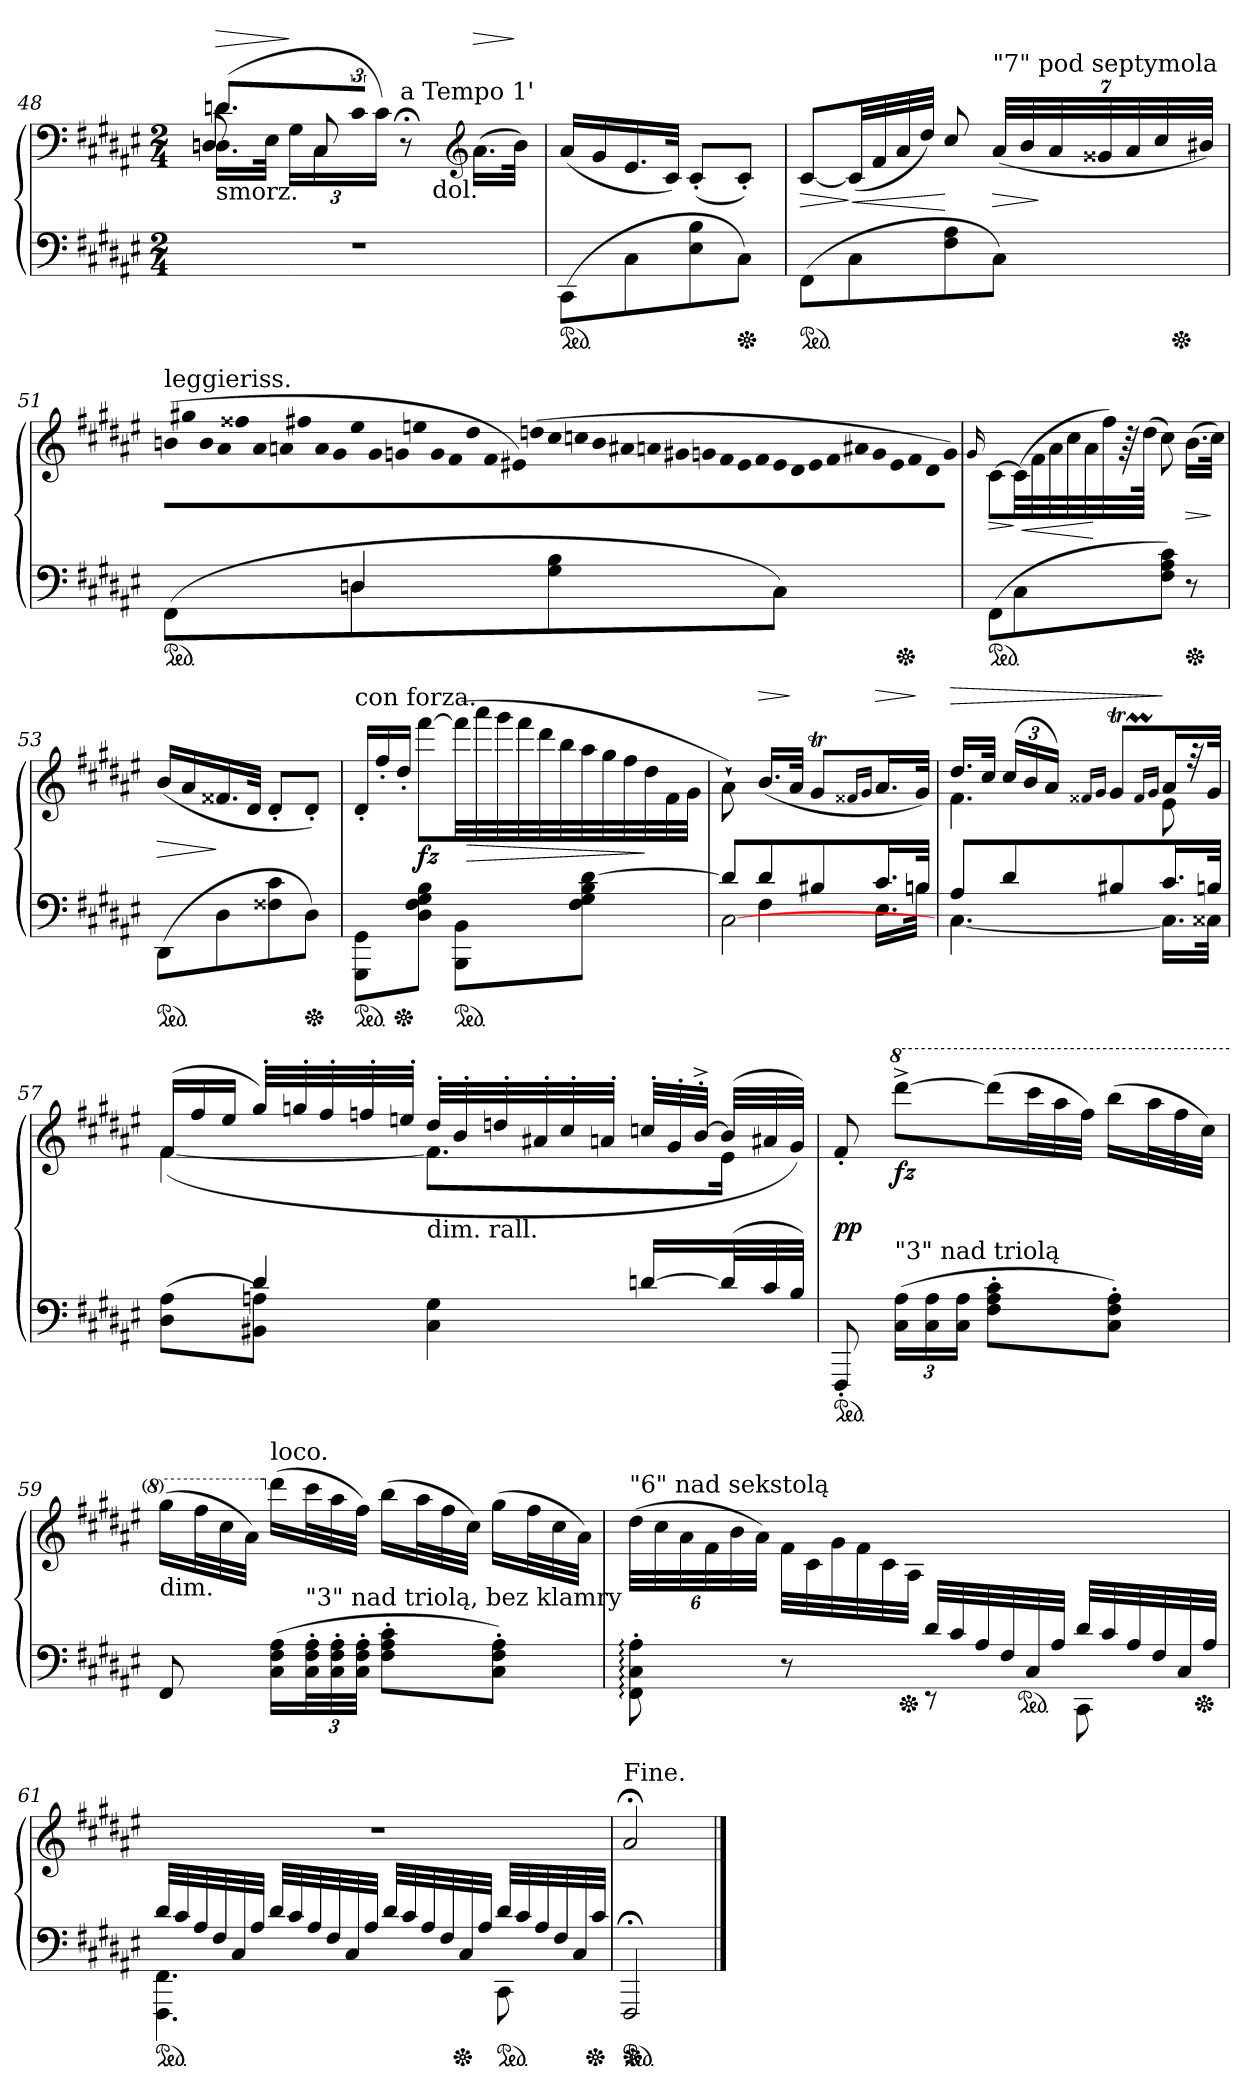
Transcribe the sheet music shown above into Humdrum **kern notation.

**kern	**kern	**dynam
*part1	*part1	*part1
*staff2	*staff1	*staff1/2
*clefF4	*clefF4	*
*k[f#c#g#d#a#e#]	*k[f#c#g#d#a#e#]	*
*M2/4	*M2/4	*
=48	=48	=48
*	*^	*
*	*	*^	*
*	*	*	*Xtuplet	*
!	!LO:TX:b:t=smorz.	!	!	!
!	!	!	!	!LO:HP:a
*	*	*	*^	*
2r	(8.dnL	16.DnLL	12Dn/	4ryy	>
.	.	.	12ryy	.	.
.	.	32E#JJk	.	.	.
.	.	24G#LL	.	.	]
.	.	24C#	12C#/	.	.
!	!LO:N:vis=16	!	!	!	!
.	24.c#Jk	.	.	.	.
.	.	24c#JJ)	.	.	.
!	!LO:TX:a:t=a Tempo 1'	!	!	!	!
.	8r;<	4ryy	4ryy	16ryy	.
!	!	!	!	!LO:TX:b:t=dol.	!
.	.	.	.	8.ryy	.
*	*clefG2	*	*	*	*
!	!	!	!	!	!LO:HP:a
.	(16.a#\LL	.	.	.	>
.	32bJJk)	.	.	.	]
*	*v	*v	*v	*v	*
=49	=49	=49
*ped	*	*
(>8CC#\L	(<16a#LL	.
.	16g#	.
8C#	16.e#	.
.	32c#JJk)	.
8E# 8B	(<8c#'L	.
*Xped	*	*
8C#J)	8c#'J)	.
=50	=50	=50
*ped	*	*
(>8FF#\L	[8c#L	>
8C#	(32c#LL]	] <
.	32f#	.
.	32a#	.
.	32dd#JJJ)	.
8F# 8A#	8cc#/	[
*	*tuplet	*
!	!LO:TX:a:t="7" pod septymola	!
8C#J)	(<56a#LLL	>
.	56b	.
.	56a#	]
.	56g##X	.
.	56a#	.
.	56cc#	.
*Xped	*	*
.	56b#XJJJ)	.
=51	=51	=51
*^	*	*
*	*	*Xtuplet	*
!	!	!LO:TX:a:t=leggieriss.	!
!	!	!LO:N:vis=8	!
*ped	*	*	*
8ryy	(>8FF#L	(<80bn!L	.
!	!	!LO:N:vis=8	!
.	.	80gg#X!	.
!	!	!LO:N:vis=8	!
.	.	80b!	.
!	!	!LO:N:vis=8	!
.	.	80a#!	.
!	!	!LO:N:vis=8	!
.	.	80ff##X!	.
!	!	!LO:N:vis=8	!
.	.	80a#!	.
!	!	!LO:N:vis=8	!
.	.	80an!	.
!	!	!LO:N:vis=8	!
.	.	80ff#X!	.
!	!	!LO:N:vis=8	!
.	.	80a!	.
!	!	!LO:N:vis=8	!
.	.	80g#!	.
!	!	!LO:N:vis=8	!
4Dn	8Dn	80ee#!	.
!	!	!LO:N:vis=8	!
.	.	80g#!	.
!	!	!LO:N:vis=8	!
.	.	80gn!	.
!	!	!LO:N:vis=8	!
.	.	80een!	.
!	!	!LO:N:vis=8	!
.	.	80g!	.
!	!	!LO:N:vis=8	!
.	.	80f#!	.
!	!	!LO:N:vis=8	!
.	.	80dd#!	.
!	!	!LO:N:vis=8	!
.	.	80f#!	.
!	!	!LO:N:vis=8	!
.	.	80e#X!)	.
!	!	!LO:N:vis=8	!
.	.	(<80ddn!	.
!	!	!LO:N:vis=8	!
.	8G# 8B	80cc#!	.
!	!	!LO:N:vis=8	!
.	.	80ccn!	.
!	!	!LO:N:vis=8	!
.	.	80b!	.
!	!	!LO:N:vis=8	!
.	.	80a#X!	.
!	!	!LO:N:vis=8	!
.	.	80an!	.
!	!	!LO:N:vis=8	!
.	.	80g#X!	.
!	!	!LO:N:vis=8	!
.	.	80gn!	.
!	!	!LO:N:vis=8	!
.	.	80f#!	.
!	!	!LO:N:vis=8	!
.	.	80e#!	.
!	!	!LO:N:vis=8	!
.	.	80f#!	.
!	!	!LO:N:vis=8	!
8ryy	8C#J)	80e#!	.
!	!	!LO:N:vis=8	!
.	.	80d#!	.
!	!	!LO:N:vis=8	!
.	.	80e#!	.
!	!	!LO:N:vis=8	!
.	.	80f#!	.
!	!	!LO:N:vis=8	!
.	.	80a#X!	.
!	!	!LO:N:vis=8	!
.	.	80g!	.
!	!	!LO:N:vis=8	!
.	.	80e#!	.
!	!	!LO:N:vis=8	!
*Xped	*	*	*
.	.	80f#!	.
!	!	!LO:N:vis=8	!
.	.	80d#!	.
!	!	!LO:N:vis=8	!
.	.	80g!J)	.
*v	*v	*	*
=52	=52	=52
.	16qqg#/	.
*ped	*	*
(>8FF#\L	[8c#\L	>
8C#	(56c#LL]	]
.	56f#	<
.	56a#	.
.	56cc#	.
.	56a#	.
.	56ff#)	[
.	112r	.
.	(>112dd#JJJk	.
8F# 8A# 8c#J)	8cc#)	.
*Xped	*	*
8r	(>16.bLL	>
.	32cc#JJk)	]
=53	=53	=53
*ped	*	*
(>8DD#\L	(<16bLL	>
.	16a#	.
8D#	16.f##X	]
.	32d#JJk	.
8F##X 8c#	8d#'L	.
*Xped	*	*
8D#J)	8d#'J)	.
=54	=54	=54
!	!LO:TX:a:t=con forza.	!
*ped	*	*
8GGG#\ 8GG#\L	24d#'LL	.
.	24ff#'	.
*Xped	*	*
.	24dd#'JJ	.
8D# 8F# 8G# 8BJ	[8fff#L	fz
*ped	*	*
8BBB\ 8BB\L	(>48fff#LL]	.
.	48aaa#	>
.	48ggg#	.
.	48fff#	.
.	48ddd#	.
.	48bb	.
8F# 8G# 8B [8d#J	48aa#	.
.	48gg#	.
.	48ff#	.
.	48dd#	]
.	48f#	.
.	48g#JJJ	.
=55	=55	=55
*^	*	*
*	*^	*	*
8d#L]	8ryy	[<2C#\	8a#`\)	.
!	!	!	!	!LO:HP:a
8d#	4F#	.	(<16.bLL	>
.	.	.	32a#JJk	]
8B#X	.	.	8g#TL	.
.	.	.	16qqf##X/LL	.
.	.	.	16qqg#/JJ	.
!	!	!	!	!LO:HP:a
16.c#L	16.E#LL	.	16.a#L	>
32BnJJk	32BnJJk	.	32g#JJk)	]
*	*v	*v	*	*
=56	=56	=56	=56
*	*	*^	*
!	!	!	!	!LO:HP:a
8A#L	[4.C#	16.dd#LL	4.f#	>
.	.	32cc#JJk	.	.
*	*	*tuplet	*	*
8d#	.	(>24cc#LL	.	.
.	.	24b	.	.
.	.	24a#JJ)	.	.
.	.	16qqf##X/LL	.	.
.	.	16qqg#/JJ	.	.
8B#X	.	8g#TL	.	.
.	.	16qqf##m/LL	.	.
.	.	16qqg#/JJ	.	.
16.c#L	16.C#LL]	16a#L	8e#	]
.	.	32r	.	.
32BnJJk	32C##XJJk	32g#JJk	.	.
=57	=57	=57	=57	=57
*	*	*Xtuplet	*	*
8rgyy	(>8D# 8A#L	(<24f#LL	(>[4f#	.
.	.	24ff#	.	.
.	.	24ee#JJ	.	.
4d#	8BB#X 8AnJ)	40gg#'LLL)	.	.
.	.	40ggn'	.	.
.	.	40ff#'	.	.
.	.	40ffn'	.	.
.	.	40een'JJJ	.	.
!	!	!LO:TX:b:t=dim.   rall.	!	!
.	4C# 4G#	48dd#'LLL	8.f#L]	.
.	.	48b'	.	.
.	.	48ddn'	.	.
.	.	48a#X'	.	.
.	.	48cc#'	.	.
.	.	48an'JJJ	.	.
[16dnLL	.	48ccn'LLL	.	.
.	.	48g#'	.	.
.	.	[48b'^JJJ	.	.
*Xtuplet	*	*	*	*
(<48dL]	.	(48bLLL]	16e#Jk	.
48c#	.	48a#X	.	.
48BJJJ)	.	48g#JJJ))	.	.
*v	*v	*	*	*
*	*v	*v	*
=58	=58	=58
*ped	*	*
8FFF#'	8f#'	pp
*tuplet	*	*
*	*8va	*
!LO:TX:a:t="3" nad triolą	!	!
(>24C# 24A#LL	[8dddd#^<L	fz
24C# 24A#	.	.
24C# 24A#JJ	.	.
8F#' 8A#' 8c#'L	(>16dddd#L]	.
.	48cccc#L	.
.	48aaa#	.
.	48fff#JJJ)	.
8C#' 8F#' 8A#'J)	(>16bbbLL	.
.	48aaa#L	.
.	48fff#	.
.	48ccc#JJJ)	.
=59	=59	=59
!	!LO:TX:b:t=dim.	!
8FF#	(>16ggg#LL	.
.	48fff#L	.
.	48ccc#	.
.	48aa#JJJ)	.
*	*X8va	*
!	!LO:TX:a:t=loco.	!
(>16C# 16F# 16A#LL	(>16ddd#LL	.
!LO:TX:a:t="3" nad triolą, bez klamry	!	!
48C#' 48F#' 48A#'L	48ccc#L	.
48C#' 48F#' 48A#'	48aa#	.
48C#' 48F#' 48A#'JJJ	48ff#JJJ)	.
8F#' 8A#' 8c#'L	(>16bbLL	.
.	48aa#L	.
.	48ff#	.
.	48cc#JJJ)	.
8C#' 8F#' 8A#'J)	(>16gg#LL	.
.	48ff#L	.
.	48cc#	.
.	48a#JJJ)	.
=60	=60	=60
*^	*	*
*	*	*tuplet	*
!	!	!LO:TX:a:t="6" nad sekstolą	!
4ryy	8FF#:'\ 8C#:'\ 8A#:'\	(>48dd#\LLL	.
.	.	48cc#	.
.	.	48a#	.
.	.	48f#	.
.	.	48b	.
.	.	48a#JJJ)	.
*	*	*Xtuplet	*
.	8r	48f#\LLL	.
.	.	48c#	.
.	.	48g#	.
.	.	48f#	.
.	.	48c#	.
*Xped	*	*	*
.	.	48A#JJJ	.
*Xtuplet	*	*	*
48d#LLL	8r	4ryy	.
48c#	.	.	.
48A#	.	.	.
48F#	.	.	.
*ped	*	*	*
48C#	.	.	.
48A#JJJ	.	.	.
48d#LLL	8CC#	.	.
48c#	.	.	.
48A#	.	.	.
48F#	.	.	.
48C#	.	.	.
*Xped	*	*	*
48A#JJJ	.	.	.
=61	=61	=61	=61
!LO:TX:a:t=smorzando.	!	!	!
*ped	*	*	*
48d#LLL	4.FFF# 4.FF#	2r	.
48c#	.	.	.
48A#	.	.	.
48F#	.	.	.
48C#	.	.	.
48A#JJJ	.	.	.
48d#LLL	.	.	.
48c#	.	.	.
48A#	.	.	.
48F#	.	.	.
48C#	.	.	.
48A#JJJ	.	.	.
48d#LLL	.	.	.
48c#	.	.	.
48A#	.	.	.
48F#	.	.	.
*Xped	*	*	*
48C#	.	.	.
48A#JJJ	.	.	.
*ped	*	*	*
48d#LLL	8CC#	.	.
48c#	.	.	.
48A#	.	.	.
48F#	.	.	.
48C#	.	.	.
*Xped	*	*	*
48c#JJJ	.	.	.
*v	*v	*	*
=62	=62	=62
!	!LO:TX:a:t=Fine.	!
*ped	*	*
*Xped	*	*
2FFF#;	2a#;<	.
==	==	==
*-	*-	*-
